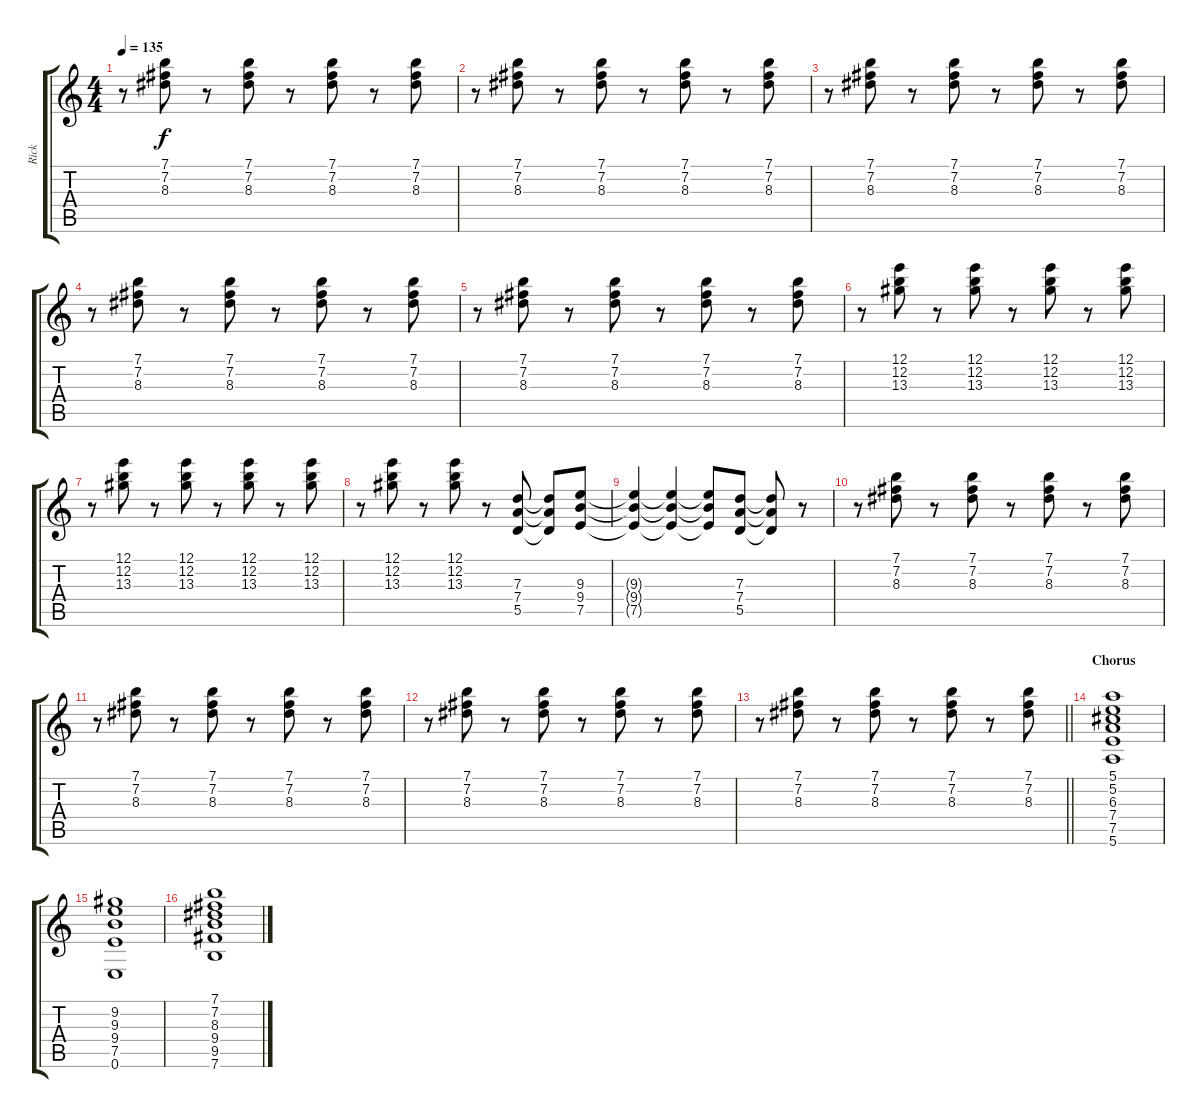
\track ("Rick" "Rick") {instrument distortionguitar}
\staff {score tabs}
\tuning (E4 B3 G3 D3 A2 E2) {hide}
\ts (4 4)
\tempo 135
\clef g2
\ks c
r.8{dy f} (7.1 7.2 8.3).8 r.8 (7.1 7.2 8.3).8 r.8 (7.1 7.2 8.3).8 r.8 (7.1 7.2 8.3).8 |
r.8 (7.1 7.2 8.3).8 r.8 (7.1 7.2 8.3).8 r.8 (7.1 7.2 8.3).8 r.8 (7.1 7.2 8.3).8 |
r.8 (7.1 7.2 8.3).8 r.8 (7.1 7.2 8.3).8 r.8 (7.1 7.2 8.3).8 r.8 (7.1 7.2 8.3).8 |
r.8 (7.1 7.2 8.3).8 r.8 (7.1 7.2 8.3).8 r.8 (7.1 7.2 8.3).8 r.8 (7.1 7.2 8.3).8 |
r.8 (7.1 7.2 8.3).8 r.8 (7.1 7.2 8.3).8 r.8 (7.1 7.2 8.3).8 r.8 (7.1 7.2 8.3).8 |
r.8 (12.1 12.2 13.3).8 r.8 (12.1 12.2 13.3).8 r.8 (12.1 12.2 13.3).8 r.8 (12.1 12.2 13.3).8 |
r.8 (12.1 12.2 13.3).8 r.8 (12.1 12.2 13.3).8 r.8 (12.1 12.2 13.3).8 r.8 (12.1 12.2 13.3).8 |
r.8 (12.1 12.2 13.3).8 r.8 (12.1 12.2 13.3).8 r.8 (7.3 7.4 5.5).8 (7.3{t} 7.4{t} 5.5{t}).8 (9.3 9.4 7.5).8 |
(9.3{t} 9.4{t} 7.5{t}).4 (9.3{t} 9.4{t} 7.5{t}).4 (9.3{t} 9.4{t} 7.5{t}).8 (7.3 7.4 5.5).8 (7.3{t} 7.4{t} 5.5{t}).8 r.8 |
r.8 (7.1 7.2 8.3).8 r.8 (7.1 7.2 8.3).8 r.8 (7.1 7.2 8.3).8 r.8 (7.1 7.2 8.3).8 |
r.8 (7.1 7.2 8.3).8 r.8 (7.1 7.2 8.3).8 r.8 (7.1 7.2 8.3).8 r.8 (7.1 7.2 8.3).8 |
r.8 (7.1 7.2 8.3).8 r.8 (7.1 7.2 8.3).8 r.8 (7.1 7.2 8.3).8 r.8 (7.1 7.2 8.3).8 |
\barLineRight lightlight
r.8 (7.1 7.2 8.3).8 r.8 (7.1 7.2 8.3).8 r.8 (7.1 7.2 8.3).8 r.8 (7.1 7.2 8.3).8 |
\section ("" "Chorus")
(5.1 5.2 6.3 7.4 7.5 5.6).1 |
(9.2 9.3 9.4 7.5 0.6).1 |
(7.1 7.2 8.3 9.4 9.5 7.6).1
